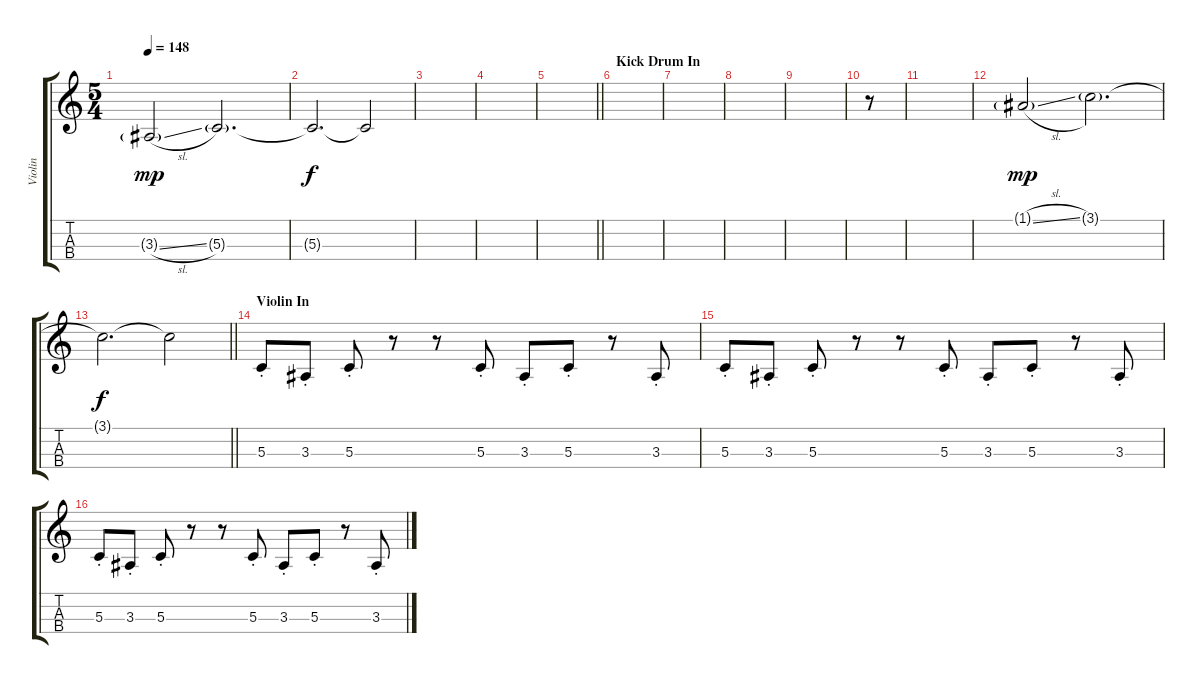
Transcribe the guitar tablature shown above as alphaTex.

\track ("Violin" "Violin") {instrument violin}
\staff {score tabs}
\tuning (A4 D4 G3 C3) {hide}
\ts (5 4)
\tempo 148
\clef g2
\ks c
3.3{sl g}.2{dy mp} 5.3{g}.2{d} |
5.3{t}.2{d dy f volume 0} 5.3{t}.2 |
|
|
\barLineRight lightlight
|
\section ("" "Kick Drum In")
|
|
|
|
r.8 |
|
1.1{sl g}.2{dy mp} 3.1{g}.2{d} |
\barLineRight lightlight
3.1{t}.2{d dy f volume 0} 3.1{t}.2 |
\section ("" "Violin In")
5.3{st}.8{volume 13} 3.3{st}.8 5.3{st}.8 r.8 r.8 5.3{st}.8 3.3{st}.8 5.3{st}.8 r.8 3.3{st}.8 |
5.3{st}.8 3.3{st}.8 5.3{st}.8 r.8 r.8 5.3{st}.8 3.3{st}.8 5.3{st}.8 r.8 3.3{st}.8 |
5.3{st}.8 3.3{st}.8 5.3{st}.8 r.8 r.8 5.3{st}.8 3.3{st}.8 5.3{st}.8 r.8 3.3{st}.8
